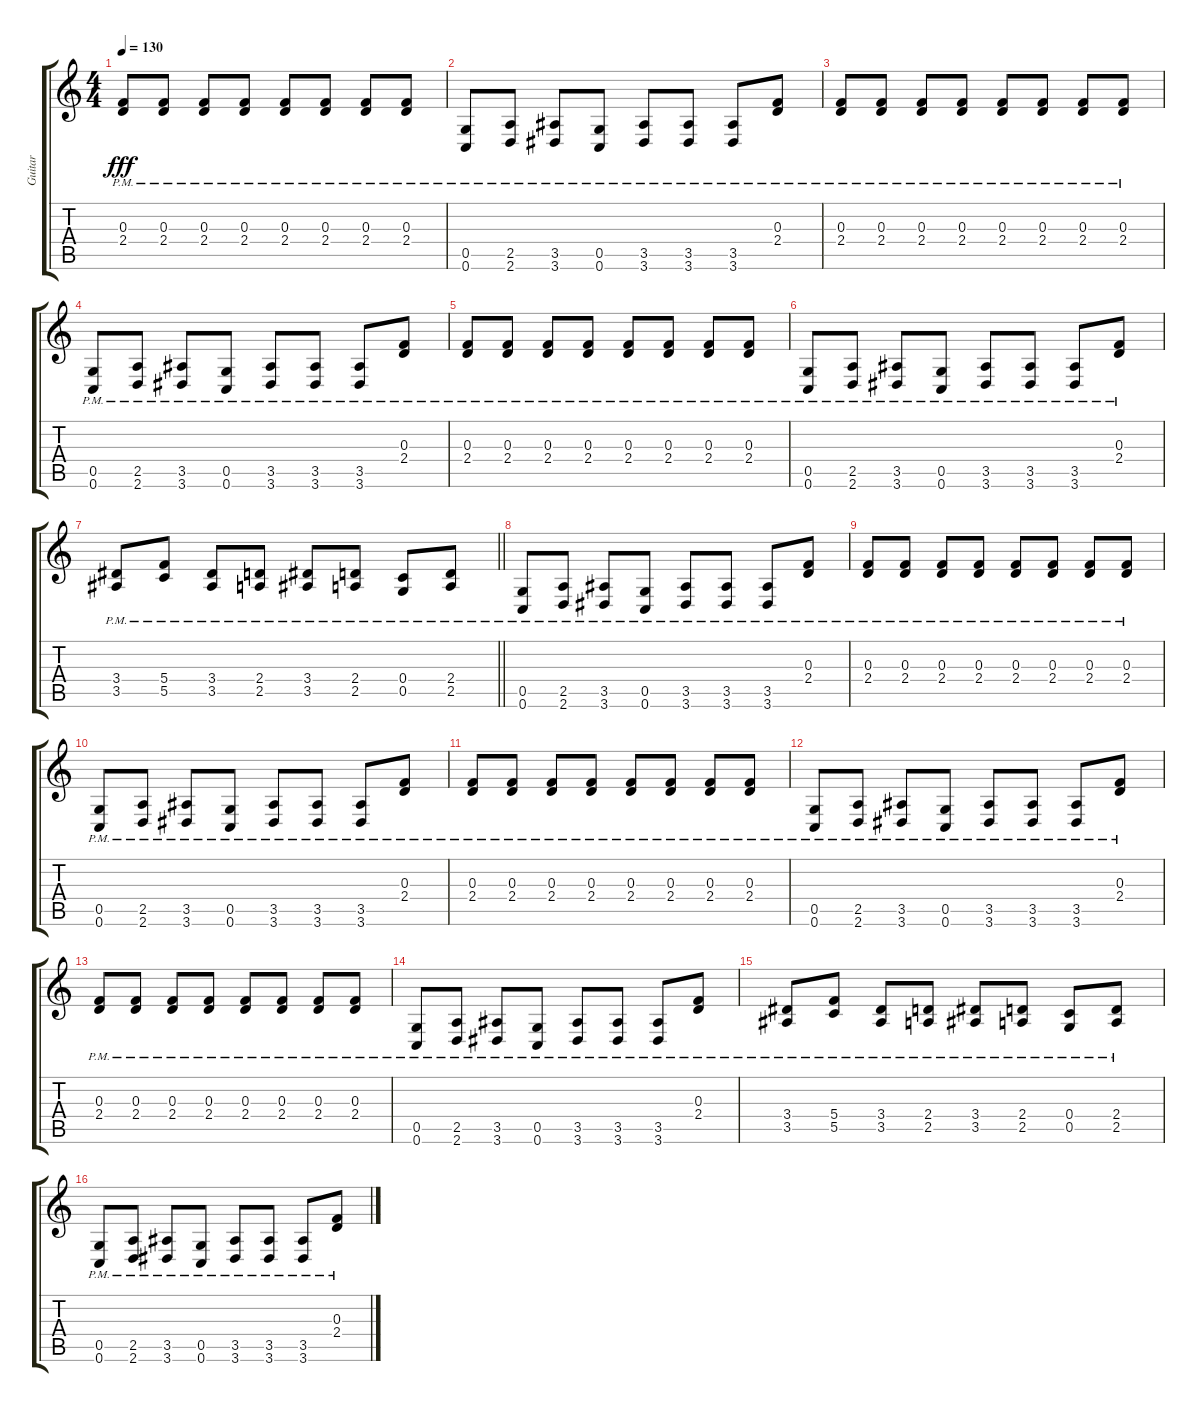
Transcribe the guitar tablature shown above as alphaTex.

\track ("Guitar" "Guitar") {instrument distortionguitar}
\staff {score tabs}
\tuning (D4 A3 F3 C3 G2 C2) {hide}
\ts (4 4)
\tempo 130
\clef g2
\ks c
(0.3{pm} 2.4{pm}).8{dy fff} (0.3{pm} 2.4{pm}).8 (0.3{pm} 2.4{pm}).8 (0.3{pm} 2.4{pm}).8 (0.3{pm} 2.4{pm}).8 (0.3{pm} 2.4{pm}).8 (0.3{pm} 2.4{pm}).8 (0.3{pm} 2.4{pm}).8 |
(0.5{pm} 0.6{pm}).8 (2.5{pm} 2.6{pm}).8 (3.5{pm} 3.6{pm}).8 (0.5{pm} 0.6{pm}).8 (3.5{pm} 3.6{pm}).8 (3.5{pm} 3.6{pm}).8 (3.5{pm} 3.6{pm}).8 (0.3{pm} 2.4{pm}).8 |
(0.3{pm} 2.4{pm}).8 (0.3{pm} 2.4{pm}).8 (0.3{pm} 2.4{pm}).8 (0.3{pm} 2.4{pm}).8 (0.3{pm} 2.4{pm}).8 (0.3{pm} 2.4{pm}).8 (0.3{pm} 2.4{pm}).8 (0.3{pm} 2.4{pm}).8 |
(0.5{pm} 0.6{pm}).8 (2.5{pm} 2.6{pm}).8 (3.5{pm} 3.6{pm}).8 (0.5{pm} 0.6{pm}).8 (3.5{pm} 3.6{pm}).8 (3.5{pm} 3.6{pm}).8 (3.5{pm} 3.6{pm}).8 (0.3{pm} 2.4{pm}).8 |
(0.3{pm} 2.4{pm}).8 (0.3{pm} 2.4{pm}).8 (0.3{pm} 2.4{pm}).8 (0.3{pm} 2.4{pm}).8 (0.3{pm} 2.4{pm}).8 (0.3{pm} 2.4{pm}).8 (0.3{pm} 2.4{pm}).8 (0.3{pm} 2.4{pm}).8 |
(0.5{pm} 0.6{pm}).8 (2.5{pm} 2.6{pm}).8 (3.5{pm} 3.6{pm}).8 (0.5{pm} 0.6{pm}).8 (3.5{pm} 3.6{pm}).8 (3.5{pm} 3.6{pm}).8 (3.5{pm} 3.6{pm}).8 (0.3{pm} 2.4{pm}).8 |
\barLineRight lightlight
(3.4{pm} 3.5{pm}).8 (5.4{pm} 5.5{pm}).8 (3.4{pm} 3.5{pm}).8 (2.4{pm} 2.5{pm}).8 (3.4{pm} 3.5{pm}).8 (2.4{pm} 2.5{pm}).8 (0.4{pm} 0.5{pm}).8 (2.4{pm} 2.5{pm}).8 |
\section ("" "")
(0.5{pm} 0.6{pm}).8 (2.5{pm} 2.6{pm}).8 (3.5{pm} 3.6{pm}).8 (0.5{pm} 0.6{pm}).8 (3.5{pm} 3.6{pm}).8 (3.5{pm} 3.6{pm}).8 (3.5{pm} 3.6{pm}).8 (0.3{pm} 2.4{pm}).8 |
(0.3{pm} 2.4{pm}).8 (0.3{pm} 2.4{pm}).8 (0.3{pm} 2.4{pm}).8 (0.3{pm} 2.4{pm}).8 (0.3{pm} 2.4{pm}).8 (0.3{pm} 2.4{pm}).8 (0.3{pm} 2.4{pm}).8 (0.3{pm} 2.4{pm}).8 |
(0.5{pm} 0.6{pm}).8 (2.5{pm} 2.6{pm}).8 (3.5{pm} 3.6{pm}).8 (0.5{pm} 0.6{pm}).8 (3.5{pm} 3.6{pm}).8 (3.5{pm} 3.6{pm}).8 (3.5{pm} 3.6{pm}).8 (0.3{pm} 2.4{pm}).8 |
(0.3{pm} 2.4{pm}).8 (0.3{pm} 2.4{pm}).8 (0.3{pm} 2.4{pm}).8 (0.3{pm} 2.4{pm}).8 (0.3{pm} 2.4{pm}).8 (0.3{pm} 2.4{pm}).8 (0.3{pm} 2.4{pm}).8 (0.3{pm} 2.4{pm}).8 |
(0.5{pm} 0.6{pm}).8 (2.5{pm} 2.6{pm}).8 (3.5{pm} 3.6{pm}).8 (0.5{pm} 0.6{pm}).8 (3.5{pm} 3.6{pm}).8 (3.5{pm} 3.6{pm}).8 (3.5{pm} 3.6{pm}).8 (0.3{pm} 2.4{pm}).8 |
(0.3{pm} 2.4{pm}).8 (0.3{pm} 2.4{pm}).8 (0.3{pm} 2.4{pm}).8 (0.3{pm} 2.4{pm}).8 (0.3{pm} 2.4{pm}).8 (0.3{pm} 2.4{pm}).8 (0.3{pm} 2.4{pm}).8 (0.3{pm} 2.4{pm}).8 |
(0.5{pm} 0.6{pm}).8 (2.5{pm} 2.6{pm}).8 (3.5{pm} 3.6{pm}).8 (0.5{pm} 0.6{pm}).8 (3.5{pm} 3.6{pm}).8 (3.5{pm} 3.6{pm}).8 (3.5{pm} 3.6{pm}).8 (0.3{pm} 2.4{pm}).8 |
(3.4{pm} 3.5{pm}).8 (5.4{pm} 5.5{pm}).8 (3.4{pm} 3.5{pm}).8 (2.4{pm} 2.5{pm}).8 (3.4{pm} 3.5{pm}).8 (2.4{pm} 2.5{pm}).8 (0.4{pm} 0.5{pm}).8 (2.4{pm} 2.5{pm}).8 |
(0.5{pm} 0.6{pm}).8 (2.5{pm} 2.6{pm}).8 (3.5{pm} 3.6{pm}).8 (0.5{pm} 0.6{pm}).8 (3.5{pm} 3.6{pm}).8 (3.5{pm} 3.6{pm}).8 (3.5{pm} 3.6{pm}).8 (0.3{pm} 2.4{pm}).8
